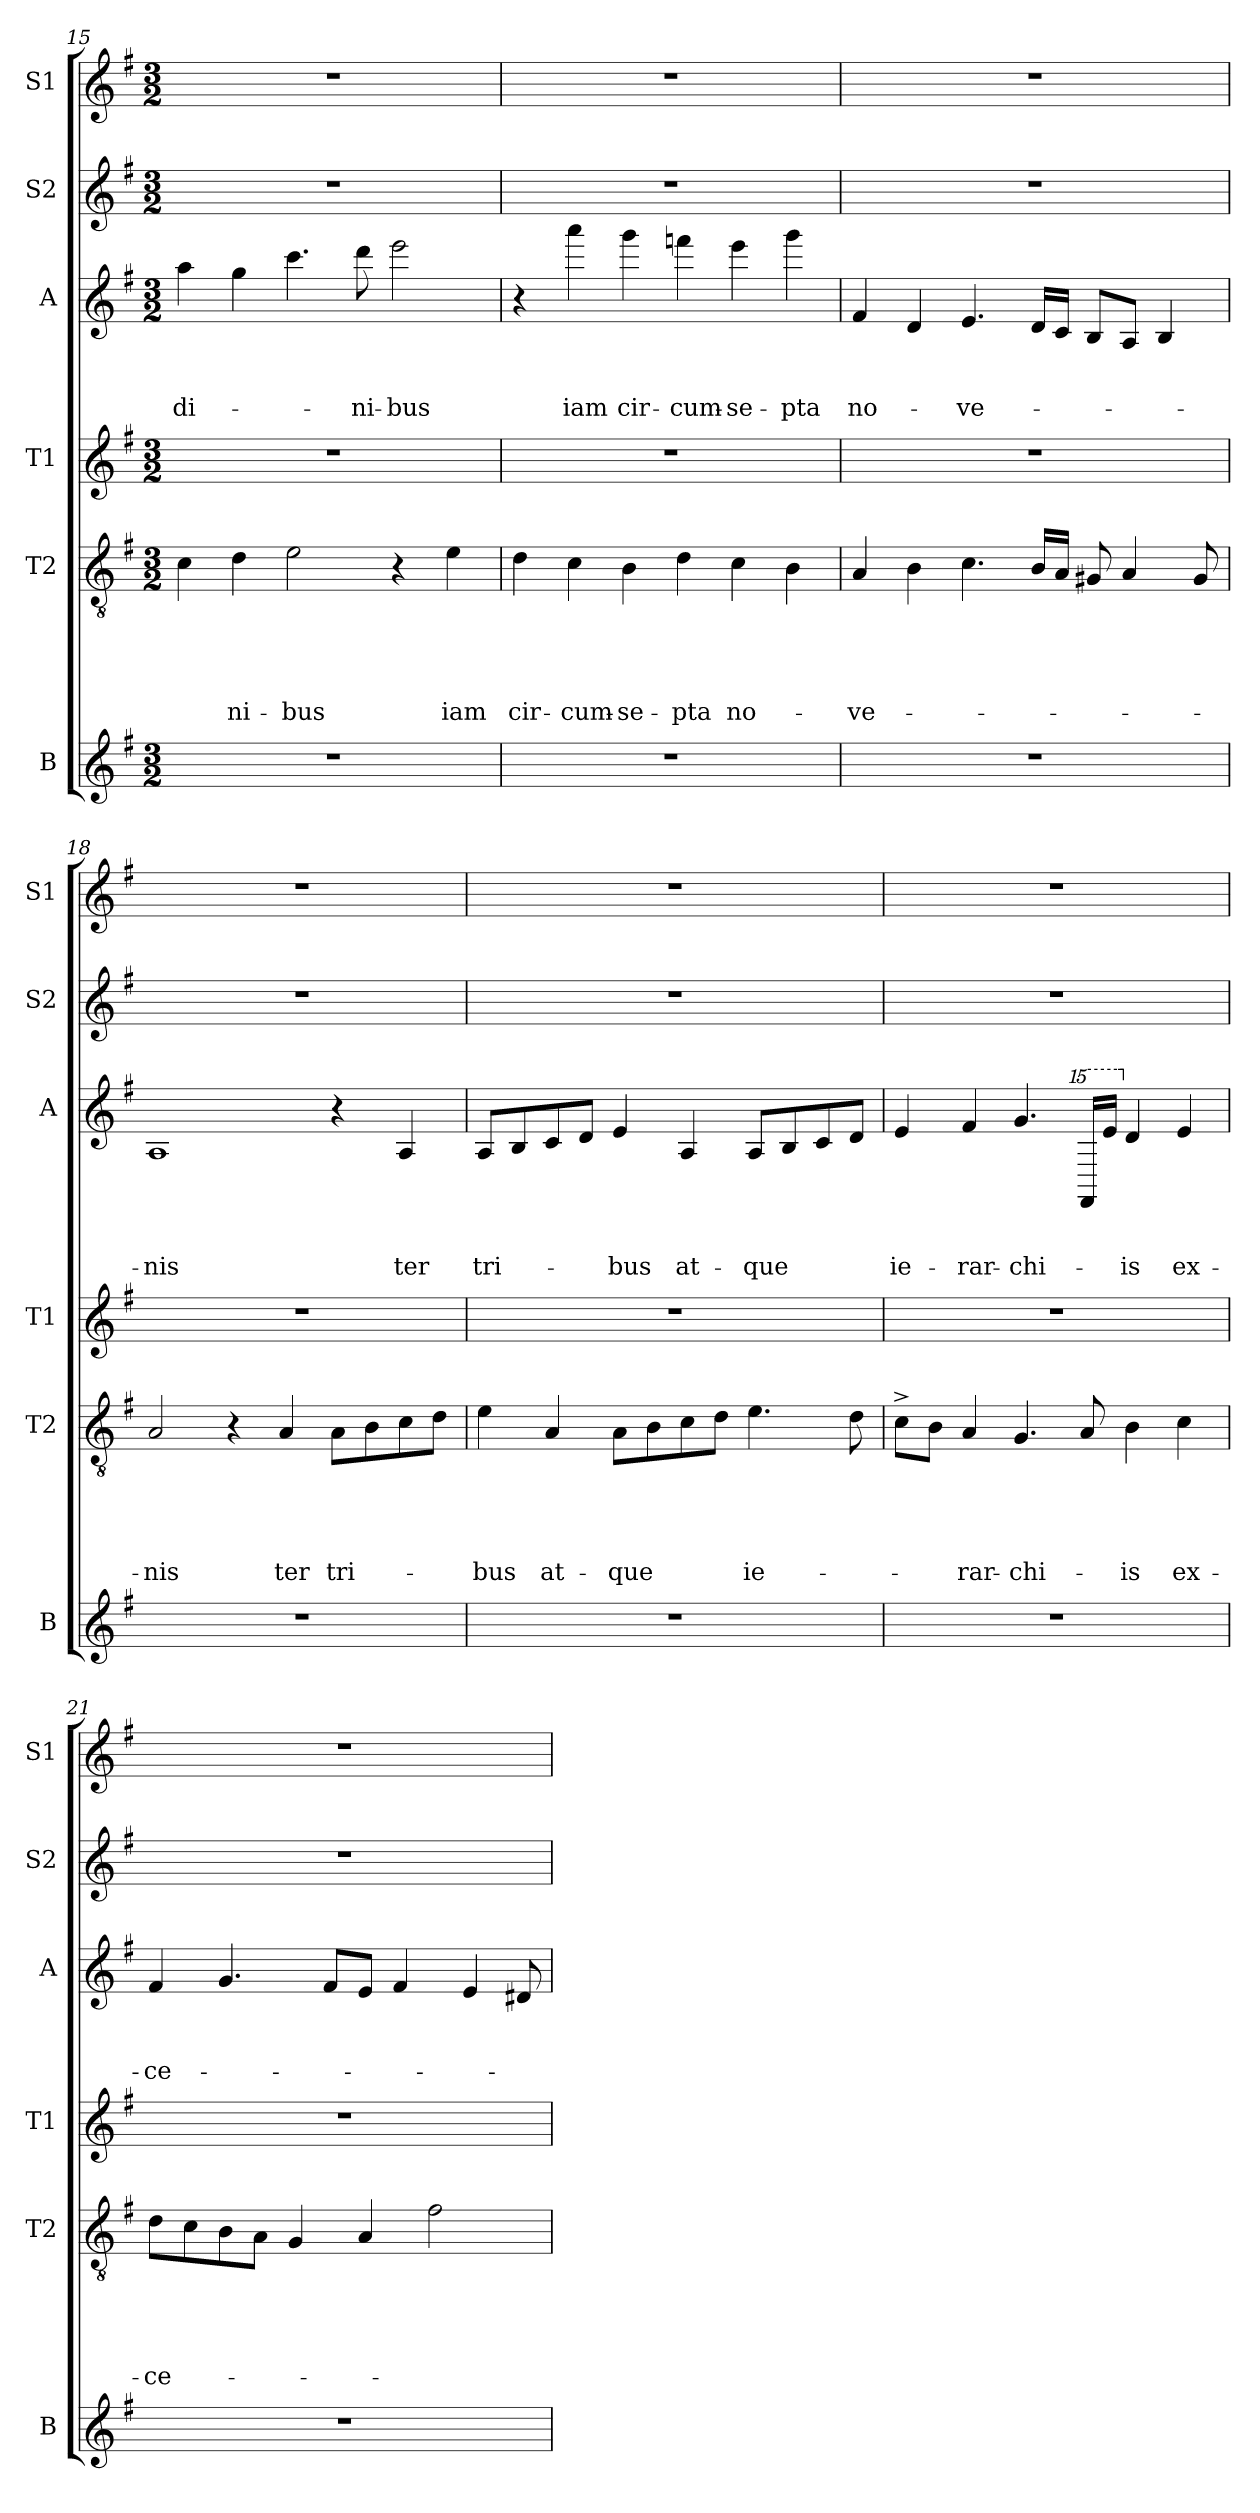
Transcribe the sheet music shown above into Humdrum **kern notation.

**kern	**kern	**text	**text	**text	**text	**text	**kern	**kern	**text	**text	**text	**kern	**kern
*part6	*part5	*part5	*part5	*part5	*part5	*part5	*part4	*part3	*part3	*part3	*part3	*part2	*part1
*staff6	*staff5	*staff5	*staff5	*staff5	*staff5	*staff5	*staff4	*staff3	*staff3	*staff3	*staff3	*staff2	*staff1
*I"B	*I"T2	*	*	*	*	*	*I"T1	*I"A	*	*	*	*I"S2	*I"S1
*I'B	*I'T2	*	*	*	*	*	*I'T1	*I'A	*	*	*	*I'S2	*I'S1
*clefG2	*clefGv2	*	*	*	*	*	*clefG2	*clefG2	*	*	*	*clefG2	*clefG2
*k[f#]	*k[f#]	*	*	*	*	*	*k[f#]	*k[f#]	*	*	*	*k[f#]	*k[f#]
*G:	*G:	*	*	*	*	*	*G:	*G:	*	*	*	*G:	*G:
*M3/2	*M3/2	*	*	*	*	*	*M3/2	*M3/2	*	*	*	*M3/2	*M3/2
=15	=15	=15	=15	=15	=15	=15	=15	=15	=15	=15	=15	=15	=15
!	!	!	!	!	!	!	!	!	!	!	!LO:LY:b	!LO:N:vis=1	!LO:N:vis=1
1.r	4c\	.	.	.	.	.	1.r	4aa\	.	.	-di-	1.r	1.r
!	!	!	!	!	!	!LO:LY:b	!	!	!	!	!	!	!
.	4d\	.	.	.	.	-ni-	.	4gg\	.	.	.	.	.
!	!	!	!	!	!	!LO:LY:b	!	!	!	!	!	!	!
.	2e\	.	.	.	.	-bus	.	4.ccc\	.	.	.	.	.
!	!	!	!	!	!	!	!	!	!	!	!LO:LY:b	!	!
.	.	.	.	.	.	.	.	8ddd\	.	.	-ni-	.	.
!	!	!	!	!	!	!	!	!	!	!	!LO:LY:b:rj	!	!
.	4r	.	.	.	.	.	.	2eee\	.	.	-bus	.	.
!	!	!	!	!	!	!LO:LY:b	!	!	!	!	!	!	!
.	4e\	.	.	.	.	iam	.	.	.	.	.	.	.
=16	=16	=16	=16	=16	=16	=16	=16	=16	=16	=16	=16	=16	=16
!	!	!	!	!	!	!LO:LY:b	!	!	!	!	!	!LO:N:vis=1	!LO:N:vis=1
1.r	4d\	.	.	.	.	cir-	1.r	4r	.	.	.	1.r	1.r
!	!	!	!	!	!	!LO:LY:b	!	!	!	!	!LO:LY:b	!	!
.	4c\	.	.	.	.	-cum-	.	4aaa\	.	.	iam	.	.
!	!	!	!	!	!	!LO:LY:b:rj	!	!	!	!	!LO:LY:b	!	!
.	4B\	.	.	.	.	-se-	.	4ggg\	.	.	cir-	.	.
!	!	!	!	!	!	!LO:LY:b	!	!	!	!	!LO:LY:b	!	!
.	4d\	.	.	.	.	-pta	.	4fff\	.	.	-cum-	.	.
!	!	!	!	!	!	!LO:LY:b	!	!	!	!	!LO:LY:b:rj	!	!
.	4c\	.	.	.	.	no-	.	4eee\	.	.	-se-	.	.
!	!	!	!	!	!	!	!	!	!	!	!LO:LY:b	!	!
.	4B\	.	.	.	.	.	.	4ggg\	.	.	-pta	.	.
!!LO:PB:g=z
=17	=17	=17	=17	=17	=17	=17	=17	=17	=17	=17	=17	=17	=17
!	!	!	!	!	!	!LO:LY:b	!	!	!	!	!LO:LY:b	!	!
1.r	4A/	.	.	.	.	-ve-	1.r	4f#/	.	.	no-	1.r	1.r
.	4B\	.	.	.	.	.	.	4d/	.	.	.	.	.
!	!	!	!	!	!	!	!	!	!	!	!LO:LY:b	!	!
.	4.c\	.	.	.	.	.	.	4.e/	.	.	-ve-	.	.
.	16B/LL	.	.	.	.	.	.	16d/LL	.	.	.	.	.
.	16A/JJ	.	.	.	.	.	.	16c/JJ	.	.	.	.	.
.	8G#/	.	.	.	.	.	.	8B/L	.	.	.	.	.
.	4A/	.	.	.	.	.	.	8A/J	.	.	.	.	.
.	.	.	.	.	.	.	.	4B/	.	.	.	.	.
.	8G#/	.	.	.	.	.	.	.	.	.	.	.	.
=18	=18	=18	=18	=18	=18	=18	=18	=18	=18	=18	=18	=18	=18
!	!	!	!	!	!	!LO:LY:b	!	!	!	!	!LO:LY:b	!	!
1.r	2A/	.	.	.	.	-nis	1.r	1A	.	.	-nis	1.r	1.r
.	4r	.	.	.	.	.	.	.	.	.	.	.	.
!	!	!	!	!	!	!LO:LY:b	!	!	!	!	!	!	!
.	4A/	.	.	.	.	ter	.	.	.	.	.	.	.
!	!	!	!	!	!	!LO:LY:b	!	!	!	!	!	!	!
.	8A\L	.	.	.	.	tri-	.	4r	.	.	.	.	.
.	8B\	.	.	.	.	.	.	.	.	.	.	.	.
!	!	!	!	!	!	!	!	!	!	!	!LO:LY:b	!	!
.	8c\	.	.	.	.	.	.	4A/	.	.	ter	.	.
.	8d\J	.	.	.	.	.	.	.	.	.	.	.	.
=19	=19	=19	=19	=19	=19	=19	=19	=19	=19	=19	=19	=19	=19
!	!	!	!	!	!	!LO:LY:b	!	!	!	!	!LO:LY:b	!	!
1.r	4e\	.	.	.	.	-bus	1.r	8A/L	.	.	tri-	1.r	1.r
.	.	.	.	.	.	.	.	8B/	.	.	.	.	.
!	!	!	!	!	!	!LO:LY:b	!	!	!	!	!	!	!
.	4A/	.	.	.	.	at-	.	8c/	.	.	.	.	.
.	.	.	.	.	.	.	.	8d/J	.	.	.	.	.
!	!	!	!	!	!	!LO:LY:b	!	!	!	!	!LO:LY:b	!	!
.	8A\L	.	.	.	.	-que	.	4e/	.	.	-bus	.	.
.	8B\	.	.	.	.	.	.	.	.	.	.	.	.
!	!	!	!	!	!	!	!	!	!	!	!LO:LY:b	!	!
.	8c\	.	.	.	.	.	.	4A/	.	.	at-	.	.
.	8d\J	.	.	.	.	.	.	.	.	.	.	.	.
!	!	!	!	!	!	!LO:LY:b	!	!	!	!	!LO:LY:b	!	!
.	4.e\	.	.	.	.	ie-	.	8A/L	.	.	-que	.	.
.	.	.	.	.	.	.	.	8B/	.	.	.	.	.
.	.	.	.	.	.	.	.	8c/	.	.	.	.	.
.	8d\	.	.	.	.	.	.	8d/J	.	.	.	.	.
=20	=20	=20	=20	=20	=20	=20	=20	=20	=20	=20	=20	=20	=20
!	!	!	!	!	!	!	!	!	!	!	!LO:LY:b	!	!
1.r	8c^<\L	.	.	.	.	.	1.r	4e/	.	.	ie-	1.r	1.r
.	8B\J	.	.	.	.	.	.	.	.	.	.	.	.
!	!	!	!	!	!	!LO:LY:b	!	!	!	!	!LO:LY:b	!	!
.	4A/	.	.	.	.	-rar-	.	4f#/	.	.	-rar-	.	.
!	!	!	!	!	!	!LO:LY:b	!	!	!	!	!LO:LY:b	!	!
.	4.G/	.	.	.	.	-chi-	.	4.g/	.	.	-chi-	.	.
*	*	*	*	*	*	*	*	*15ma	*	*	*	*	*
.	8A/	.	.	.	.	.	.	16f#/LL	.	.	.	.	.
.	.	.	.	.	.	.	.	16eee/JJ	.	.	.	.	.
!	!	!	!	!	!	!LO:LY:b	!	!	!	!	!	!	!
*	*	*	*	*	*	*	*	*X15ma	*	*	*	*	*
!	!	!	!	!	!	!	!	!	!	!	!LO:LY:b	!	!
.	4B\	.	.	.	.	-is	.	4d/	.	.	-is	.	.
!	!	!	!	!	!	!LO:LY:b	!	!	!	!	!LO:LY:b	!	!
.	4c\	.	.	.	.	ex-	.	4e/	.	.	ex-	.	.
!!LO:LB:g=z
=21	=21	=21	=21	=21	=21	=21	=21	=21	=21	=21	=21	=21	=21
!	!	!	!	!	!	!LO:LY:b	!	!	!	!	!LO:LY:b	!	!
1.r	8d\L	.	.	.	.	-ce-	1.r	4f#/	.	.	-ce-	1.r	1.r
.	8c\	.	.	.	.	.	.	.	.	.	.	.	.
.	8B\	.	.	.	.	.	.	4.g/	.	.	.	.	.
.	8A\J	.	.	.	.	.	.	.	.	.	.	.	.
.	4G/	.	.	.	.	.	.	.	.	.	.	.	.
.	.	.	.	.	.	.	.	8f#/L	.	.	.	.	.
.	4A/	.	.	.	.	.	.	8e/J	.	.	.	.	.
.	.	.	.	.	.	.	.	4f#/	.	.	.	.	.
.	2f#\	.	.	.	.	.	.	.	.	.	.	.	.
.	.	.	.	.	.	.	.	4e/	.	.	.	.	.
.	.	.	.	.	.	.	.	8d#/	.	.	.	.	.
=	=	=	=	=	=	=	=	=	=	=	=	=	=
*-	*-	*-	*-	*-	*-	*-	*-	*-	*-	*-	*-	*-	*-
